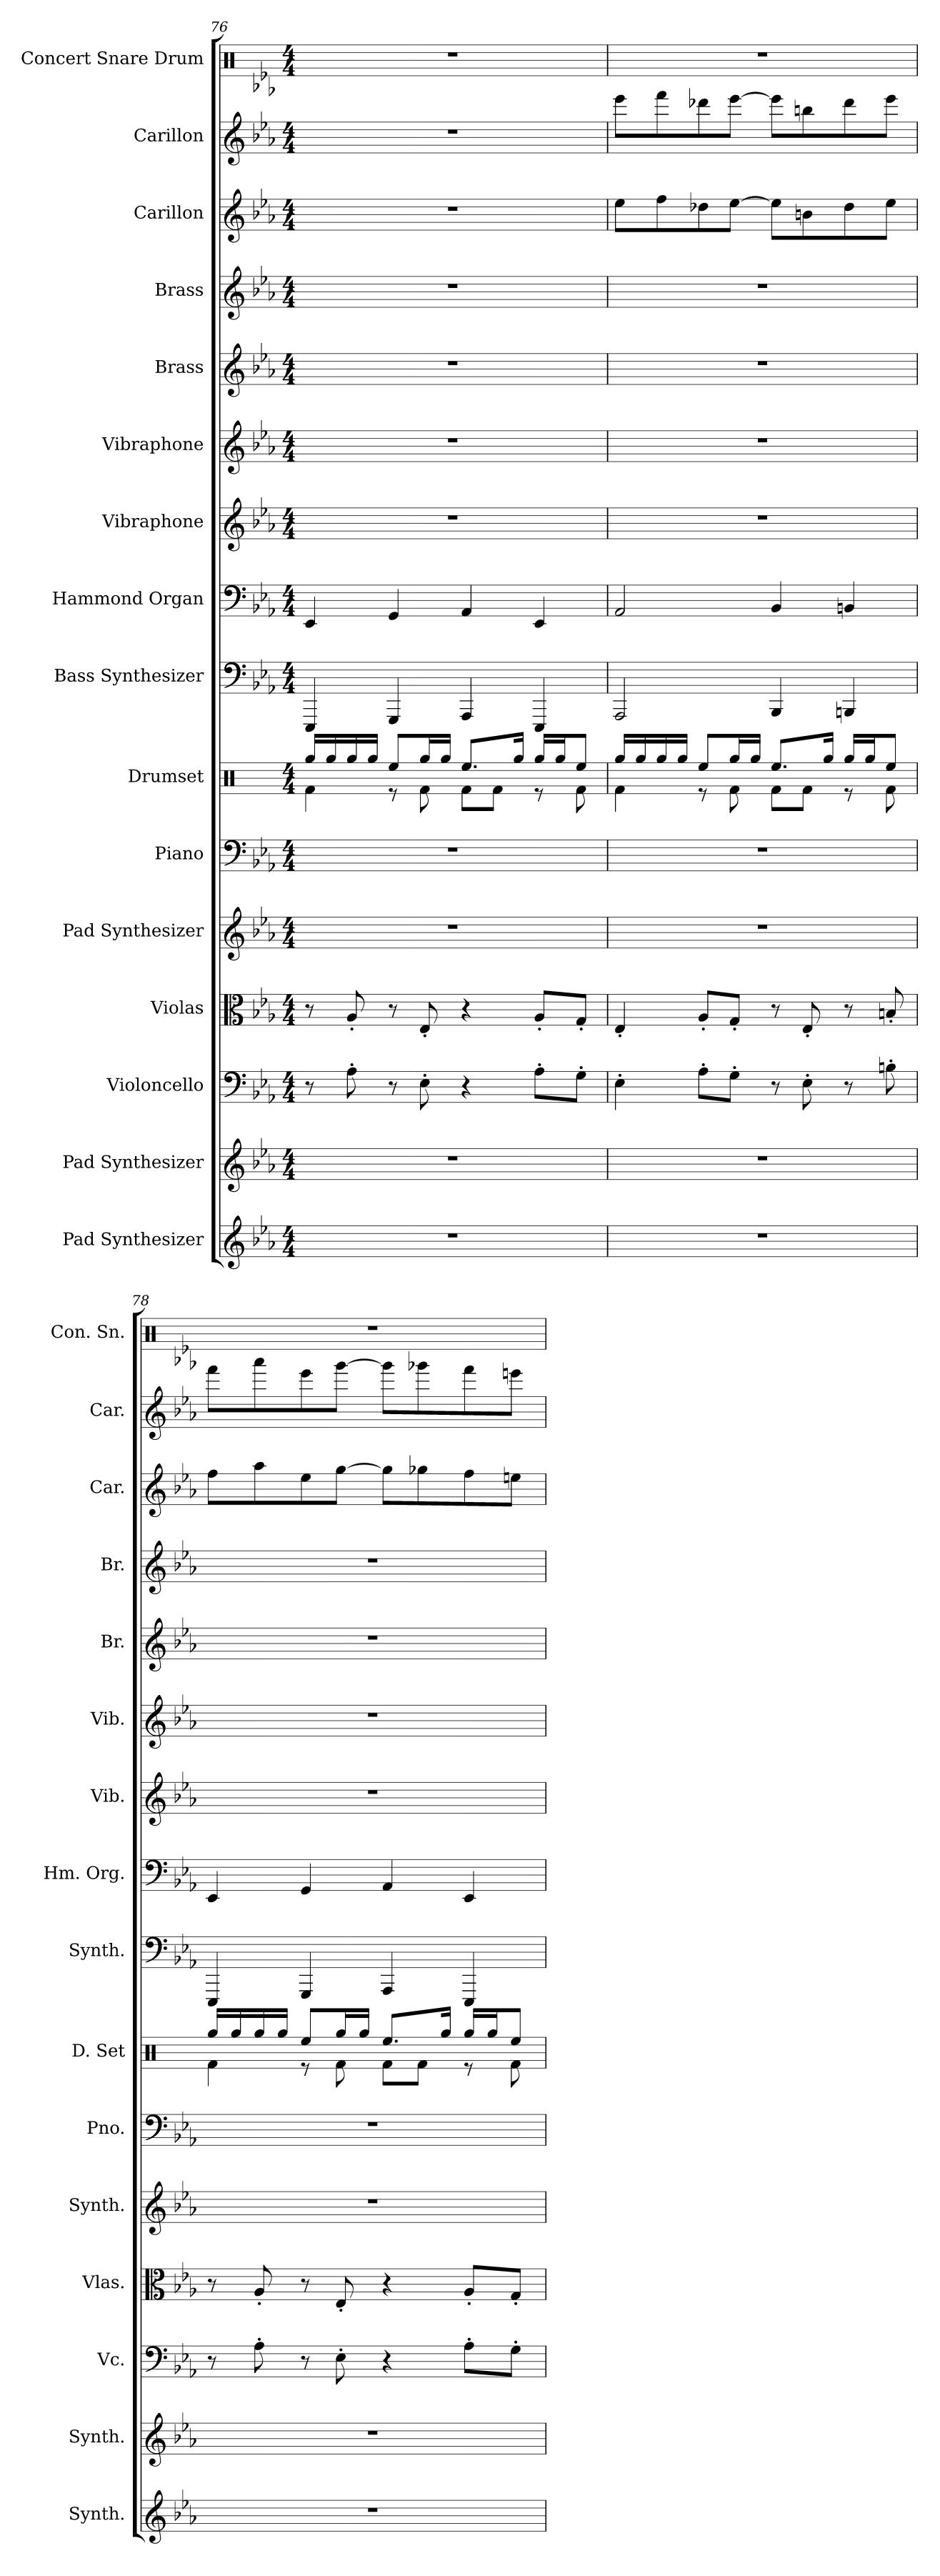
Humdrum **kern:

**kern	**kern	**kern	**kern	**kern	**kern	**kern	**kern	**kern	**kern	**kern	**kern	**kern	**kern	**kern	**kern
*part16	*part15	*part14	*part13	*part12	*part11	*part10	*part9	*part8	*part7	*part6	*part5	*part4	*part3	*part2	*part1
*staff16	*staff15	*staff14	*staff13	*staff12	*staff11	*staff10	*staff9	*staff8	*staff7	*staff6	*staff5	*staff4	*staff3	*staff2	*staff1
*I"Pad Synthesizer	*I"Pad Synthesizer	*I"Violoncello	*I"Violas	*I"Pad Synthesizer	*I"Piano	*I"Drumset	*I"Bass Synthesizer	*I"Hammond Organ	*I"Vibraphone	*I"Vibraphone	*I"Brass	*I"Brass	*I"Carillon	*I"Carillon	*I"Concert Snare Drum
*I'Synth.	*I'Synth.	*I'Vc.	*I'Vlas.	*I'Synth.	*I'Pno.	*I'D. Set	*I'Synth.	*I'Hm. Org.	*I'Vib.	*I'Vib.	*I'Br.	*I'Br.	*I'Car.	*I'Car.	*I'Con. Sn.
*clefG2	*clefG2	*clefF4	*clefC3	*clefG2	*clefF4	*clefX	*clefF4	*clefF4	*clefG2	*clefG2	*clefG2	*clefG2	*clefG2	*clefG2	*clefX
*k[b-e-a-]	*k[b-e-a-]	*k[b-e-a-]	*k[b-e-a-]	*k[b-e-a-]	*k[b-e-a-]	*k[]	*k[b-e-a-]	*k[b-e-a-]	*k[b-e-a-]	*k[b-e-a-]	*k[b-e-a-]	*k[b-e-a-]	*k[b-e-a-]	*k[b-e-a-]	*k[b-e-a-]
*M4/4	*M4/4	*M4/4	*M4/4	*M4/4	*M4/4	*M4/4	*M4/4	*M4/4	*M4/4	*M4/4	*M4/4	*M4/4	*M4/4	*M4/4	*M4/4
=76	=76	=76	=76	=76	=76	=76	=76	=76	=76	=76	=76	=76	=76	=76	=76
*	*	*	*	*	*	*^	*	*	*	*	*	*	*	*	*
1r	1r	8r	8r	1r	1r	16Rgg/LL	4Rf\	4EEE-/	4EE-/	1r	1r	1r	1r	1r	1r	1r
.	.	.	.	.	.	16Rgg/	.	.	.	.	.	.	.	.	.	.
.	.	8A-'\	8A-'/	.	.	16Rgg/	.	.	.	.	.	.	.	.	.	.
.	.	.	.	.	.	16Rgg/JJ	.	.	.	.	.	.	.	.	.	.
.	.	8r	8r	.	.	8Ree/L	8r	4GGG/	4GG/	.	.	.	.	.	.	.
.	.	8E-'\	8E-'/	.	.	16Rgg/L	8Rf\	.	.	.	.	.	.	.	.	.
.	.	.	.	.	.	16Rgg/JJ	.	.	.	.	.	.	.	.	.	.
.	.	4r	4r	.	.	8.Ree/L	8Rf\L	4AAA-/	4AA-/	.	.	.	.	.	.	.
.	.	.	.	.	.	.	8Rf\J	.	.	.	.	.	.	.	.	.
.	.	.	.	.	.	16Rgg/Jk	.	.	.	.	.	.	.	.	.	.
.	.	8A-'\L	8A-'/L	.	.	16Rgg/LL	8r	4EEE-/	4EE-/	.	.	.	.	.	.	.
.	.	.	.	.	.	16Rgg/J	.	.	.	.	.	.	.	.	.	.
.	.	8G'\J	8G'/J	.	.	8Ree/J	8Rf\	.	.	.	.	.	.	.	.	.
!!LO:PB:g=z
=77	=77	=77	=77	=77	=77	=77	=77	=77	=77	=77	=77	=77	=77	=77	=77	=77
1r	1r	4E-'\	4E-'/	1r	1r	16Rgg/LL	4Rf\	2AAA-/	2AA-/	1r	1r	1r	1r	8ee-\L	8eee-\L	1r
.	.	.	.	.	.	16Rgg/	.	.	.	.	.	.	.	.	.	.
.	.	.	.	.	.	16Rgg/	.	.	.	.	.	.	.	8ff\	8fff\	.
.	.	.	.	.	.	16Rgg/JJ	.	.	.	.	.	.	.	.	.	.
.	.	8A-'\L	8A-'/L	.	.	8Ree/L	8r	.	.	.	.	.	.	8dd-X\	8ddd-X\	.
.	.	8G'\J	8G'/J	.	.	16Rgg/L	8Rf\	.	.	.	.	.	.	[8ee-\J	[8eee-\J	.
.	.	.	.	.	.	16Rgg/JJ	.	.	.	.	.	.	.	.	.	.
.	.	8r	8r	.	.	8.Ree/L	8Rf\L	4BBB-/	4BB-/	.	.	.	.	8ee-\L]	8eee-\L]	.
.	.	8E-'\	8E-'/	.	.	.	8Rf\J	.	.	.	.	.	.	8bn\	8bbn\	.
.	.	.	.	.	.	16Rgg/Jk	.	.	.	.	.	.	.	.	.	.
.	.	8r	8r	.	.	16Rgg/LL	8r	4BBBn/	4BBn/	.	.	.	.	8dd-\	8ddd-\	.
.	.	.	.	.	.	16Rgg/J	.	.	.	.	.	.	.	.	.	.
.	.	8Bn'\	8Bn'/	.	.	8Ree/J	8Rf\	.	.	.	.	.	.	8ee-\J	8eee-\J	.
=78	=78	=78	=78	=78	=78	=78	=78	=78	=78	=78	=78	=78	=78	=78	=78	=78
1r	1r	8r	8r	1r	1r	16Rgg/LL	4Rf\	4EEE-/	4EE-/	1r	1r	1r	1r	8ff\L	8fff\L	1r
.	.	.	.	.	.	16Rgg/	.	.	.	.	.	.	.	.	.	.
.	.	8A-'\	8A-'/	.	.	16Rgg/	.	.	.	.	.	.	.	8aa-\	8aaa-\	.
.	.	.	.	.	.	16Rgg/JJ	.	.	.	.	.	.	.	.	.	.
.	.	8r	8r	.	.	8Ree/L	8r	4GGG/	4GG/	.	.	.	.	8ee-\	8eee-\	.
.	.	8E-'\	8E-'/	.	.	16Rgg/L	8Rf\	.	.	.	.	.	.	[8gg\J	[8ggg\J	.
.	.	.	.	.	.	16Rgg/JJ	.	.	.	.	.	.	.	.	.	.
.	.	4r	4r	.	.	8.Ree/L	8Rf\L	4AAA-/	4AA-/	.	.	.	.	8gg\L]	8ggg\L]	.
.	.	.	.	.	.	.	8Rf\J	.	.	.	.	.	.	8gg-X\	8ggg-X\	.
.	.	.	.	.	.	16Rgg/Jk	.	.	.	.	.	.	.	.	.	.
.	.	8A-'\L	8A-'/L	.	.	16Rgg/LL	8r	4EEE-/	4EE-/	.	.	.	.	8ff\	8fff\	.
.	.	.	.	.	.	16Rgg/J	.	.	.	.	.	.	.	.	.	.
.	.	8G'\J	8G'/J	.	.	8Ree/J	8Rf\	.	.	.	.	.	.	8een\J	8eeen\J	.
*	*	*	*	*	*	*v	*v	*	*	*	*	*	*	*	*	*
=	=	=	=	=	=	=	=	=	=	=	=	=	=	=	=
*-	*-	*-	*-	*-	*-	*-	*-	*-	*-	*-	*-	*-	*-	*-	*-
